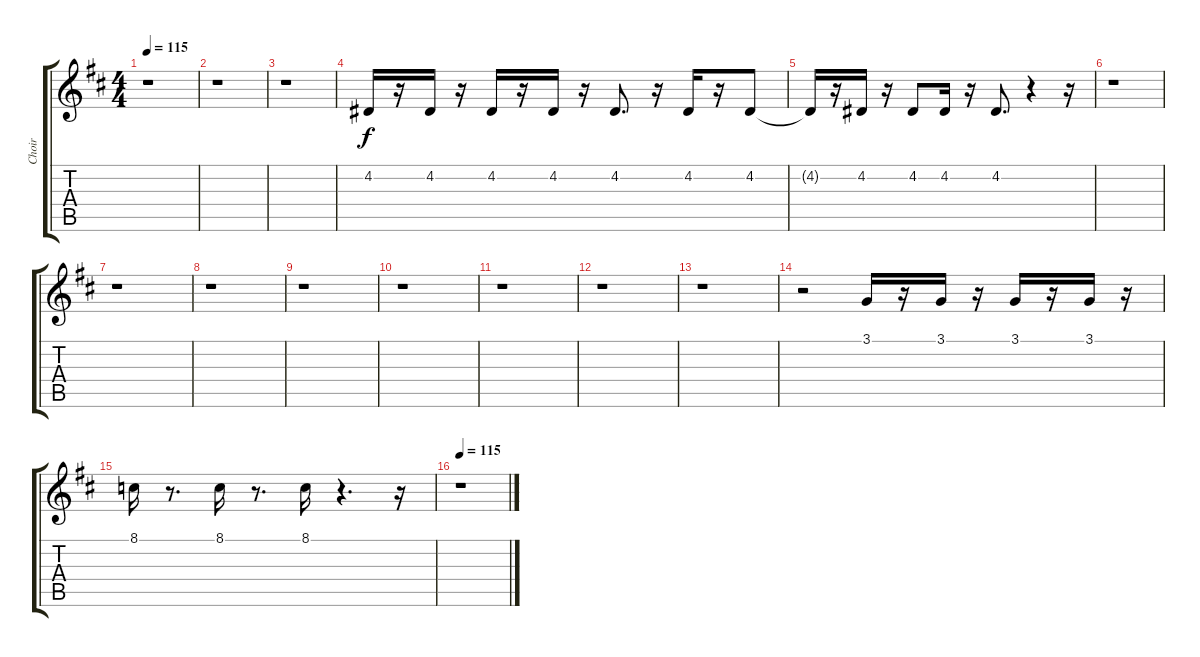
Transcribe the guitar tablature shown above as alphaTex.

\track ("Choir" "Choir") {instrument choiraahs}
\staff {score tabs}
\tuning (E4 B3 G3 D3 A2 E2) {hide}
\ts (4 4)
\tempo 115
\clef g2
\ks bminor
r.1{dy f} |
r.1 |
r.1 |
4.2.16{volume 13} r.16 4.2.16 r.16 4.2.16 r.16 4.2.16 r.16 4.2.8{d} r.16 4.2.16 r.16 4.2.8 |
4.2{t}.16 r.16 4.2.16 r.16 4.2.8 4.2.16 r.16 4.2.8{d} r.4 r.16 |
r.1 |
r.1 |
r.1 |
r.1 |
r.1 |
r.1 |
r.1 |
r.1 |
r.2 3.1.16{volume 13} r.16 3.1.16 r.16 3.1.16 r.16 3.1.16 r.16 |
8.1.16 r.8{d} 8.1.16 r.8{d} 8.1.16 r.4{d} r.16 |
\tempo 115
r.1
